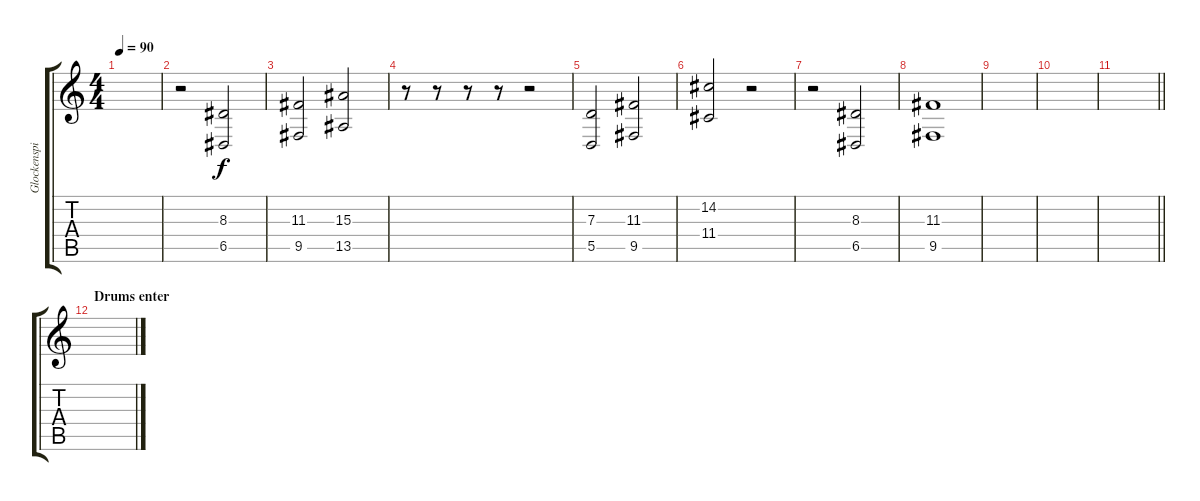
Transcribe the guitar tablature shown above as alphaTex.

\track ("Glockenspiel" "Glockenspi") {instrument glockenspiel}
\staff {score tabs}
\tuning (E4 B3 G3 D3 A2 E2) {hide}
\ts (4 4)
\tempo 90
\clef g2
\ks c
|
r.2 (8.3 6.5).2 |
(11.3 9.5).2 (15.3 13.5).2 |
r.8 r.8 r.8 r.8 r.2 |
(7.3 5.5).2 (11.3 9.5).2 |
(14.2 11.4).2 r.2 |
r.2 (8.3 6.5).2 |
(11.3 9.5).1 |
|
|
\barLineRight lightlight
|
\section ("" "Drums enter")
